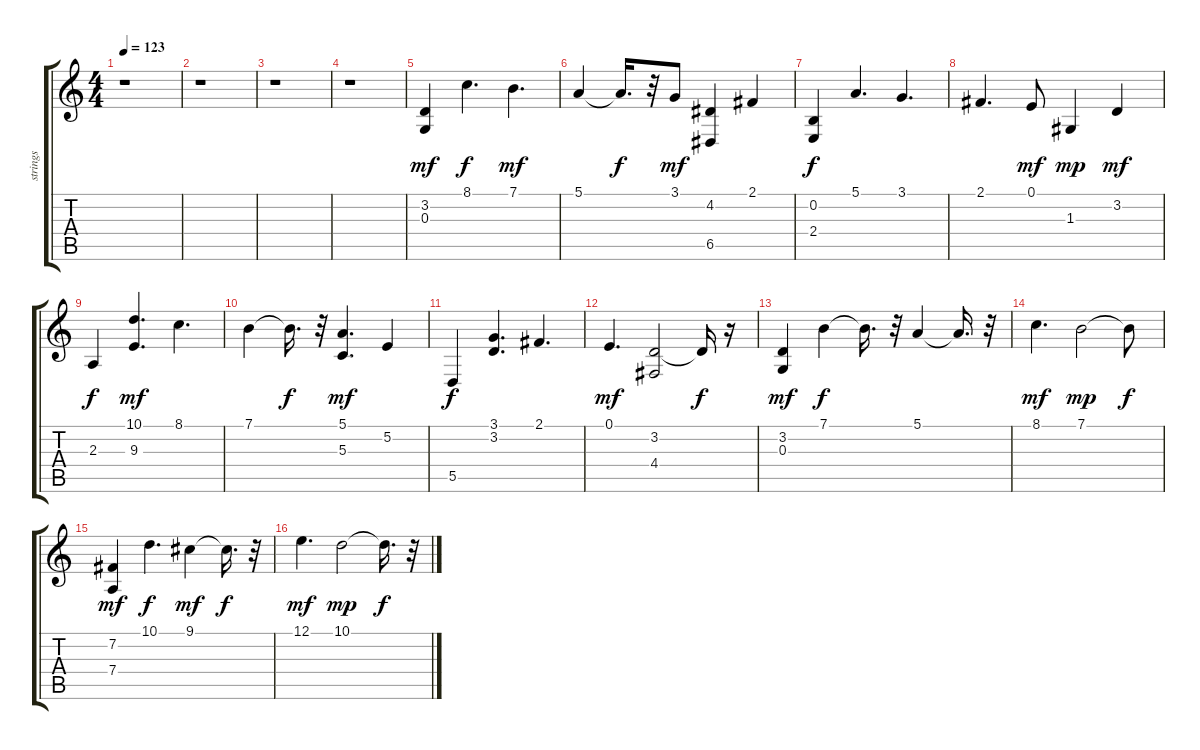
\track ("strings " "strings ") {instrument stringensemble1}
\staff {score tabs}
\tuning (E4 B3 G3 D3 A2 E2) {hide}
\ts (4 4)
\tempo 123
\clef g2
\ks c
r.1{dy f} |
r.1 |
r.1 |
r.1 |
(3.2 0.3).4{dy mf} 8.1.4{d dy f} 7.1.4{d dy mf} |
5.1.4 5.1{t}.16{d dy f} r.32 3.1.8{dy mf} (4.2 6.5).4 2.1.4 |
(0.2 2.4).4{dy f} 5.1.4{d} 3.1.4{d} |
2.1.4{d} 0.1.8{dy mf} 1.3.4{dy mp} 3.2.4{dy mf} |
2.3.4{dy f} (10.1 9.3).4{d dy mf} 8.1.4{d} |
7.1.4 7.1{t}.16{d dy f} r.32 (5.1 5.3).4{d dy mf} 5.2.4 |
5.5.4{dy f} (3.1 3.2).4{d} 2.1.4{d} |
0.1.4{d dy mf} (3.2 4.4).2 3.2{t}.16{dy f} r.16 |
(3.2 0.3).4{dy mf} 7.1.4{dy f} 7.1{t}.16{d} r.32 5.1.4 5.1{t}.16{d} r.32 |
8.1.4{d dy mf} 7.1.2{dy mp} 7.1{t}.8{dy f} |
(7.2 7.4).4{dy mf} 10.1.4{d dy f} 9.1.4{dy mf} 9.1{t}.16{d dy f} r.32 |
12.1.4{d dy mf} 10.1.2{dy mp} 10.1{t}.16{d dy f} r.32
